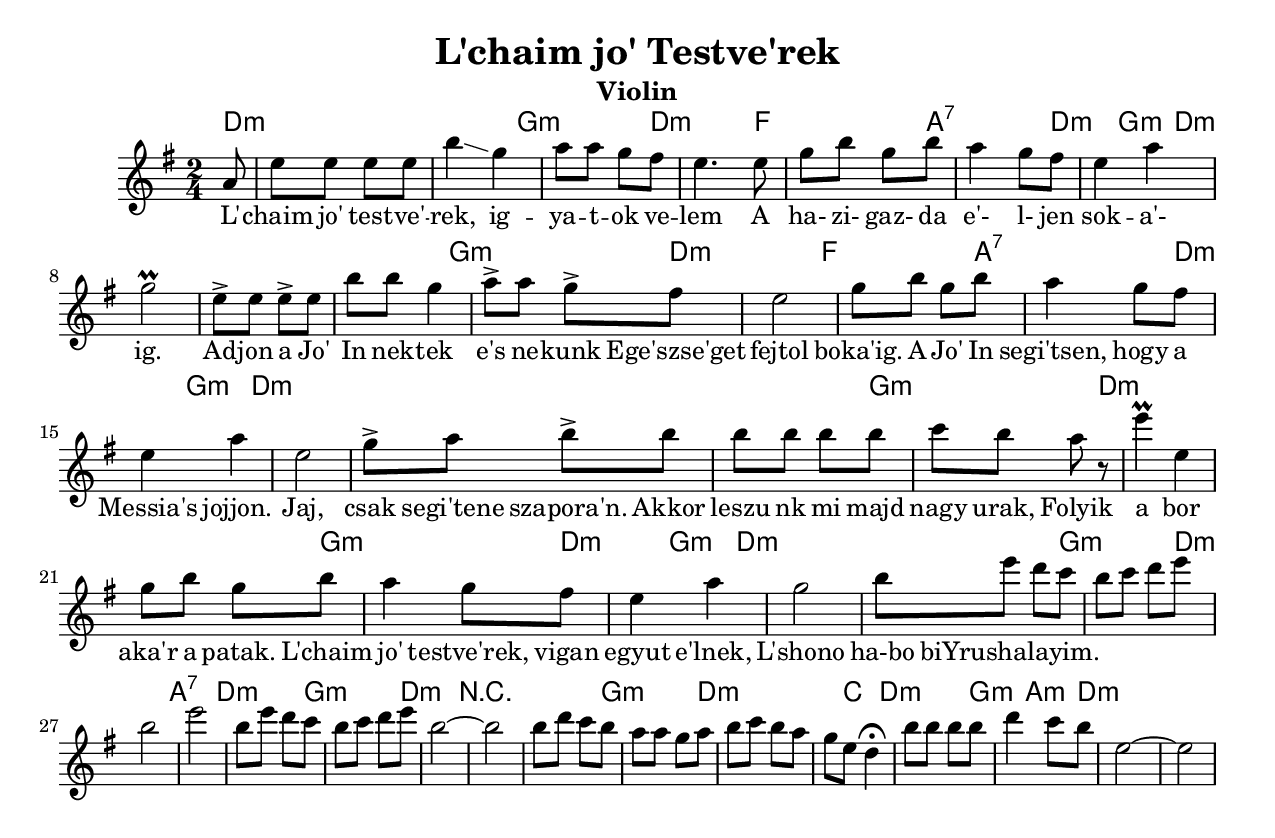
\version "2.24.0"
\language "english"
%\pointAndClickOff

\paper{
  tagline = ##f
  print-all-headers = ##t
  #(set-paper-size "letter")
}
date = #(strftime "%d-%m-%Y" (localtime (current-time)))

%\markup{ \italic{ " Updated " \date  }  }

%\markup{ Dave's Chords }

melody = \transpose c d\relative c'' {
  \clef treble

  \key d \minor
  \time 2/4
  \partial 8*1 g8   %lead in notes

  %  \repeat volta 2{
  d'8 d d d
  a'4 \glissando f4
  g8 g  f e
  d4. d8|  %4

  f8 a f a
  g4 f8 e
  d4 g
  f2 \prall   %8

  %f4. e8   %end cadence
  d8-> d d-> d
  a'8 a f4
  g8-> g  f-> e
  d2|   %12

  f8 a f a
  g4 f8 e
  d4 g
  d2     %16
  % }

  %\alternative { { f4. e8}{d4 g8 f }}

  %\repeat volta 2{
  f8-> g a-> a
  a8 a a a
  bf8 a g r
  d'4 \prall d, %20
  f8 a f a

  g4 f8 e
  d4 g
  f2    %phrase end

  %2 repeats of next phrase
  a8 d c bf  %24
  a8 bf c d
  a2
  d2

  a8 d c bf  %28
  a8 bf c d
  a2 ~
  a2
  % phrase ends

  a8 c bf a
  g8 g f g|
  a8 bf a g
  f8 d c4 \fermata

  a'8 a a a
  c4 bf8 a
  d,2 ~ d2


  %}


}
%************************Lyrics Block****************

\addlyrics{
L' -- chaim jo' test -- ve' -- rek, ig -- ya -- t -- ok ve -- lem
A ha- zi- gaz- da e'- l- jen sok -- a'- ig.
Ad -- jon a Jo' In nek -- tek e's ne -- kunk
Ege'szse'get fejtol boka'ig.
A Jo' In segi'tsen, hogy a Messia's jojjon.
Jaj, csak segi'tene szapora'n.
Akkor leszu nk mi majd nagy urak,
Folyik a bor aka'r a patak.
L'chaim jo' testve'rek, vigan egyut e'lnek,
L'shono ha-bo biYrushalayim.
}


harmonies = \chordmode {
  d2*2:m %r2
  g2:m d2:m
  f2 a2:7 d4:m  g4:m d2*3:m
  %r2*2 r4 g:m d2:m
  %r2*2
  g2:m d2:m
  f2 a2:7 d4:m g:m
  d2*3:m
  %end part1 meas 16

  %r2*2
  g2:m
  d2*2:m %r2
  g2:m
  d4:m
  g4:m
  d2*2:m %r2  %changes start here was r2*9
  g2:m
  d2:m
  a2:7
  d2:m
  g2:m
  d2:m
  r2*2
  g2:m
  d4*3:m
  %r4
  c4
  d2:m
  g4:m
  a4:m
  d2:m
}

\score {
  <<
    \new ChordNames {
      \set chordChanges = ##f
      \harmonies
    }
    \new Staff   \melody
  >>
  \header{
    title= "L'chaim jo' Testve'rek"
instrument = "Violin"
    arranger = ""
  }
  \midi{\tempo 4 = 120}
  \layout{indent = 1.0\cm}
}
